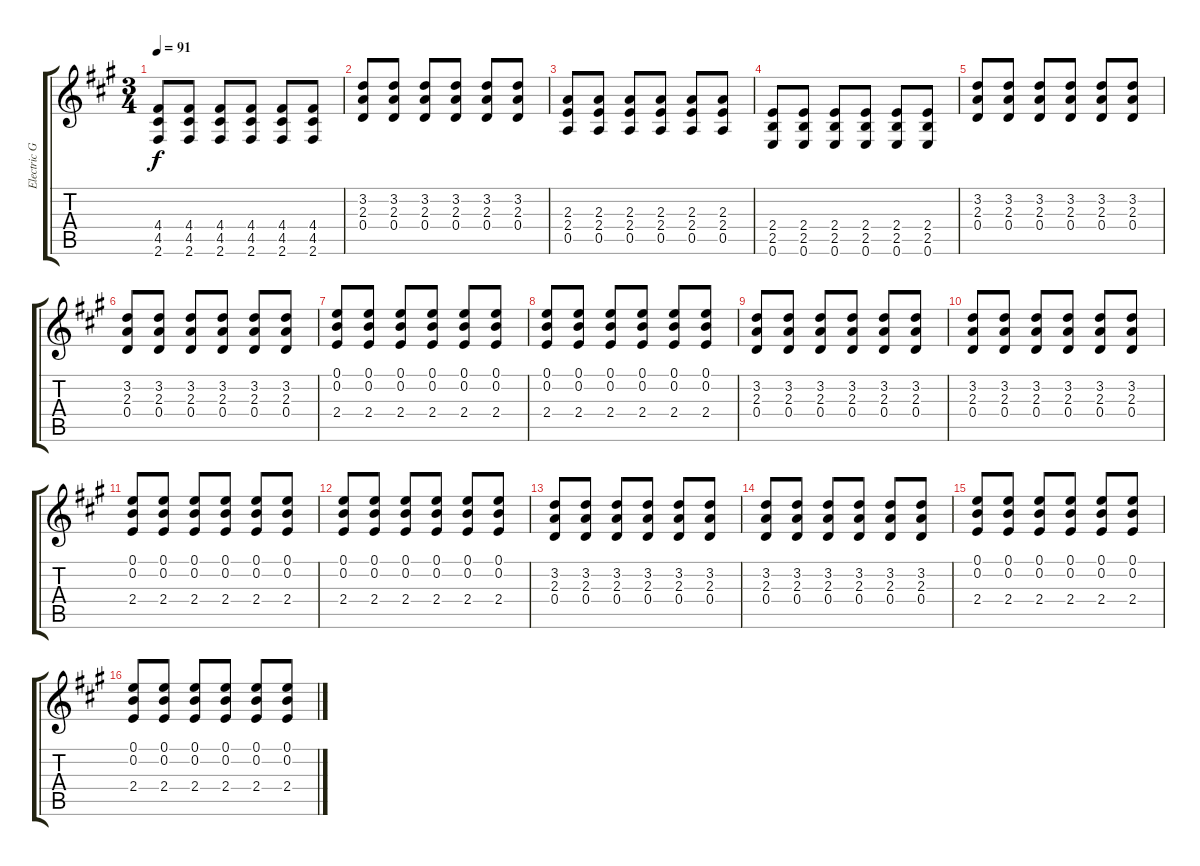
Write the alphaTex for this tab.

\track ("Electric Guitar" "Electric G") {instrument distortionguitar}
\staff {score tabs}
\tuning (E4 B3 G3 D3 A2 E2) {hide}
\ts (3 4)
\tempo 91
\clef g2
\ks a
(4.4 4.5 2.6).8{dy f} (4.4 4.5 2.6).8 (4.4 4.5 2.6).8 (4.4 4.5 2.6).8 (4.4 4.5 2.6).8 (4.4 4.5 2.6).8 |
(3.2 2.3 0.4).8 (3.2 2.3 0.4).8 (3.2 2.3 0.4).8 (3.2 2.3 0.4).8 (3.2 2.3 0.4).8 (3.2 2.3 0.4).8 |
(2.3 2.4 0.5).8 (2.3 2.4 0.5).8 (2.3 2.4 0.5).8 (2.3 2.4 0.5).8 (2.3 2.4 0.5).8 (2.3 2.4 0.5).8 |
(2.4 2.5 0.6).8 (2.4 2.5 0.6).8 (2.4 2.5 0.6).8 (2.4 2.5 0.6).8 (2.4 2.5 0.6).8 (2.4 2.5 0.6).8 |
(3.2 2.3 0.4).8 (3.2 2.3 0.4).8 (3.2 2.3 0.4).8 (3.2 2.3 0.4).8 (3.2 2.3 0.4).8 (3.2 2.3 0.4).8 |
(3.2 2.3 0.4).8 (3.2 2.3 0.4).8 (3.2 2.3 0.4).8 (3.2 2.3 0.4).8 (3.2 2.3 0.4).8 (3.2 2.3 0.4).8 |
(0.1 0.2 2.4).8 (0.1 0.2 2.4).8 (0.1 0.2 2.4).8 (0.1 0.2 2.4).8 (0.1 0.2 2.4).8 (0.1 0.2 2.4).8 |
(0.1 0.2 2.4).8 (0.1 0.2 2.4).8 (0.1 0.2 2.4).8 (0.1 0.2 2.4).8 (0.1 0.2 2.4).8 (0.1 0.2 2.4).8 |
(3.2 2.3 0.4).8 (3.2 2.3 0.4).8 (3.2 2.3 0.4).8 (3.2 2.3 0.4).8 (3.2 2.3 0.4).8 (3.2 2.3 0.4).8 |
(3.2 2.3 0.4).8 (3.2 2.3 0.4).8 (3.2 2.3 0.4).8 (3.2 2.3 0.4).8 (3.2 2.3 0.4).8 (3.2 2.3 0.4).8 |
(0.1 0.2 2.4).8 (0.1 0.2 2.4).8 (0.1 0.2 2.4).8 (0.1 0.2 2.4).8 (0.1 0.2 2.4).8 (0.1 0.2 2.4).8 |
(0.1 0.2 2.4).8 (0.1 0.2 2.4).8 (0.1 0.2 2.4).8 (0.1 0.2 2.4).8 (0.1 0.2 2.4).8 (0.1 0.2 2.4).8 |
(3.2 2.3 0.4).8 (3.2 2.3 0.4).8 (3.2 2.3 0.4).8 (3.2 2.3 0.4).8 (3.2 2.3 0.4).8 (3.2 2.3 0.4).8 |
(3.2 2.3 0.4).8 (3.2 2.3 0.4).8 (3.2 2.3 0.4).8 (3.2 2.3 0.4).8 (3.2 2.3 0.4).8 (3.2 2.3 0.4).8 |
(0.1 0.2 2.4).8 (0.1 0.2 2.4).8 (0.1 0.2 2.4).8 (0.1 0.2 2.4).8 (0.1 0.2 2.4).8 (0.1 0.2 2.4).8 |
(0.1 0.2 2.4).8 (0.1 0.2 2.4).8 (0.1 0.2 2.4).8 (0.1 0.2 2.4).8 (0.1 0.2 2.4).8 (0.1 0.2 2.4).8
